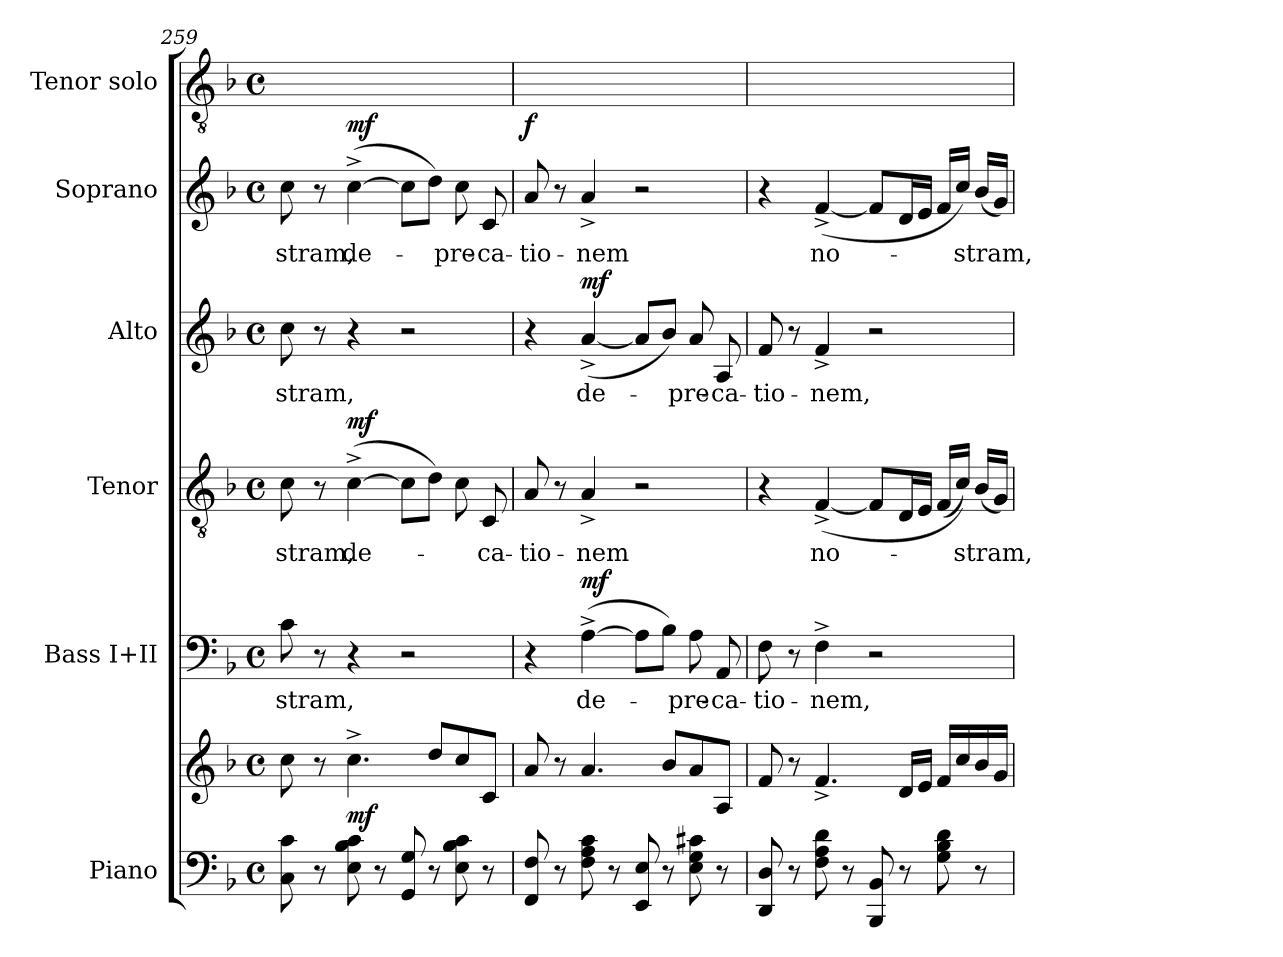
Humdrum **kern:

**kern	**kern	**dynam	**kern	**text	**dynam	**kern	**text	**dynam	**kern	**text	**dynam	**kern	**text	**dynam	**kern
*part6	*part6	*part6	*part5	*part5	*part5	*part4	*part4	*part4	*part3	*part3	*part3	*part2	*part2	*part2	*part1
*staff7	*staff6	*staff6/7	*staff5	*staff5	*staff5	*staff4	*staff4	*staff4	*staff3	*staff3	*staff3	*staff2	*staff2	*staff2	*staff1
*I"Piano	*	*	*I"Bass I+II	*	*	*I"Tenor	*	*	*I"Alto	*	*	*I"Soprano	*	*	*I"Tenor solo
*I'Pno.	*	*	*I'B.I+II	*	*	*I'T.	*	*	*I'A.	*	*	*I'S.	*	*	*I'T.s
!!LO:PB:g=z
*clefF4	*clefG2	*	*clefF4	*	*	*clefGv2	*	*	*clefG2	*	*	*clefG2	*	*	*clefGv2
*k[b-]	*k[b-]	*	*k[b-]	*	*	*k[b-]	*	*	*k[b-]	*	*	*k[b-]	*	*	*k[b-]
*M4/4	*M4/4	*	*M4/4	*	*	*M4/4	*	*	*M4/4	*	*	*M4/4	*	*	*M4/4
*met(c)	*met(c)	*	*met(c)	*	*	*met(c)	*	*	*met(c)	*	*	*met(c)	*	*	*met(c)
=259	=259	=259	=259	=259	=259	=259	=259	=259	=259	=259	=259	=259	=259	=259	=259
8C\ 8c\	8cc\	.	8c\	-stram,	.	8c\	-stram,	.	8cc\	-stram,	.	8cc\	-stram,	.	1ryy
8r	8r	.	8r	.	.	8r	.	.	8r	.	.	8r	.	.	.
!	!	!LO:DY:a=2	!	!	!	!	!	!LO:DY:a	!	!	!	!	!	!LO:DY:a	!
8E\ 8B-\ 8c\	4.cc^\	mf	4r	.	.	([4c^\	de-	mf	4r	.	.	([4cc^\	de-	mf	.
8r	.	.	.	.	.	.	.	.	.	.	.	.	.	.	.
8GG/ 8G/	.	.	2r	.	.	8c\L]	.	.	2r	.	.	8cc\L]	.	.	.
8r	8dd/L	.	.	.	.	8d\J)	.	.	.	.	.	8dd\J)	.	.	.
8E\ 8B-\ 8c\	8cc/	.	.	.	.	8c\	.	.	.	.	.	8cc\	-pre-	.	.
8r	8c/J	.	.	.	.	8C/	-ca-	.	.	.	.	8c/	-ca-	.	.
=260	=260	=260	=260	=260	=260	=260	=260	=260	=260	=260	=260	=260	=260	=260	=260
!	!	!	!	!	!	!	!	!	!	!	!	!	!	!LO:DY:a	!
8FF/ 8F/	8a/	.	4r	.	.	8A/	-tio-	.	4r	.	.	8a/	-tio-	f	1ryy
8r	8r	.	.	.	.	8r	.	.	.	.	.	8r	.	.	.
!	!	!	!	!	!LO:DY:a	!	!	!	!	!	!LO:DY:a	!	!	!	!
8F\ 8A\ 8c\	4.a/	.	([4A^\	de-	mf	4A^/	-nem	.	([4a^/	de-	mf	4a^/	-nem	.	.
8r	.	.	.	.	.	.	.	.	.	.	.	.	.	.	.
8EE/ 8E/	.	.	8A\L]	.	.	2r	.	.	8a/L]	.	.	2r	.	.	.
8r	8b-/L	.	8B-\J)	.	.	.	.	.	8b-/J)	.	.	.	.	.	.
8E\ 8G\ 8c#X\	8a/	.	8A\	-pre-	.	.	.	.	8a/	-pre-	.	.	.	.	.
8r	8A/J	.	8AA/	-ca-	.	.	.	.	8A/	-ca-	.	.	.	.	.
=261	=261	=261	=261	=261	=261	=261	=261	=261	=261	=261	=261	=261	=261	=261	=261
8DD/ 8D/	8f/	.	8F\	-tio-	.	4r	.	.	8f/	-tio-	.	4r	.	.	1ryy
8r	8r	.	8r	.	.	.	.	.	8r	.	.	.	.	.	.
8F\ 8A\ 8d\	4.f^/	.	4F^\	-nem,	.	(>[4F^/	no-	.	4f^/	-nem,	.	(>[4f^/	no-	.	.
8r	.	.	.	.	.	.	.	.	.	.	.	.	.	.	.
8BBB-/ 8BB-/	.	.	2r	.	.	8F/L]	.	.	2r	.	.	8f/L]	.	.	.
8r	16d/LL	.	.	.	.	16D/L	.	.	.	.	.	16d/L	.	.	.
.	16e/JJ	.	.	.	.	16E/JJ	.	.	.	.	.	16e/JJ	.	.	.
8G\ 8B-\ 8d\	16f/LL	.	.	.	.	(16F/LL	.	.	.	.	.	16f/LL	.	.	.
.	16cc/	.	.	.	.	16c/JJ))	.	.	.	.	.	16cc/JJ)	.	.	.
8r	16b-/	.	.	.	.	(16B-/LL	-stram,	.	.	.	.	(16b-/LL	-stram,	.	.
.	16g/JJ	.	.	.	.	16G/JJ)	.	.	.	.	.	16g/JJ)	.	.	.
=	=	=	=	=	=	=	=	=	=	=	=	=	=	=	=
*-	*-	*-	*-	*-	*-	*-	*-	*-	*-	*-	*-	*-	*-	*-	*-
